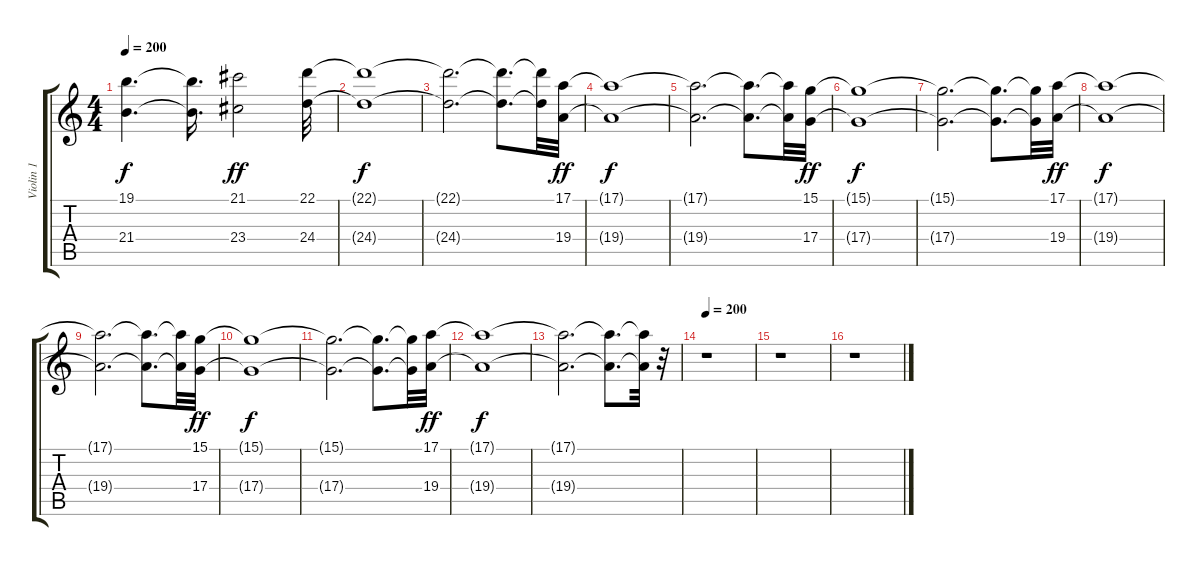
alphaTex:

\track ("Violin 1" "Violin 1") {instrument violin}
\staff {score tabs}
\tuning (E4 B3 G3 D3 A2 E2) {hide}
\ts (4 4)
\tempo 200
\clef g2
\ks c
(19.1{t} 21.4{t}).4{d dy f} (19.1{t} 21.4{t}).16{d} (21.1 23.4).2{dy ff} (22.1 24.4).32 |
(22.1{t} 24.4{t}).1{dy f} |
(22.1{t} 24.4{t}).2{d} (22.1{t} 24.4{t}).8{d} (22.1{t} 24.4{t}).32 (17.1 19.4).32{dy ff} |
(17.1{t} 19.4{t}).1{dy f} |
(17.1{t} 19.4{t}).2{d} (17.1{t} 19.4{t}).8{d} (17.1{t} 19.4{t}).32 (15.1 17.4).32{dy ff} |
(15.1{t} 17.4{t}).1{dy f} |
(15.1{t} 17.4{t}).2{d} (15.1{t} 17.4{t}).8{d} (15.1{t} 17.4{t}).32 (17.1 19.4).32{dy ff} |
(17.1{t} 19.4{t}).1{dy f} |
(17.1{t} 19.4{t}).2{d} (17.1{t} 19.4{t}).8{d} (17.1{t} 19.4{t}).32 (15.1 17.4).32{dy ff} |
(15.1{t} 17.4{t}).1{dy f} |
(15.1{t} 17.4{t}).2{d} (15.1{t} 17.4{t}).8{d} (15.1{t} 17.4{t}).32 (17.1 19.4).32{dy ff} |
(17.1{t} 19.4{t}).1{dy f} |
(17.1{t} 19.4{t}).2{d} (17.1{t} 19.4{t}).8{d} (17.1{t} 19.4{t}).32 r.32 |
\tempo 200
r.1 |
r.1 |
r.1
